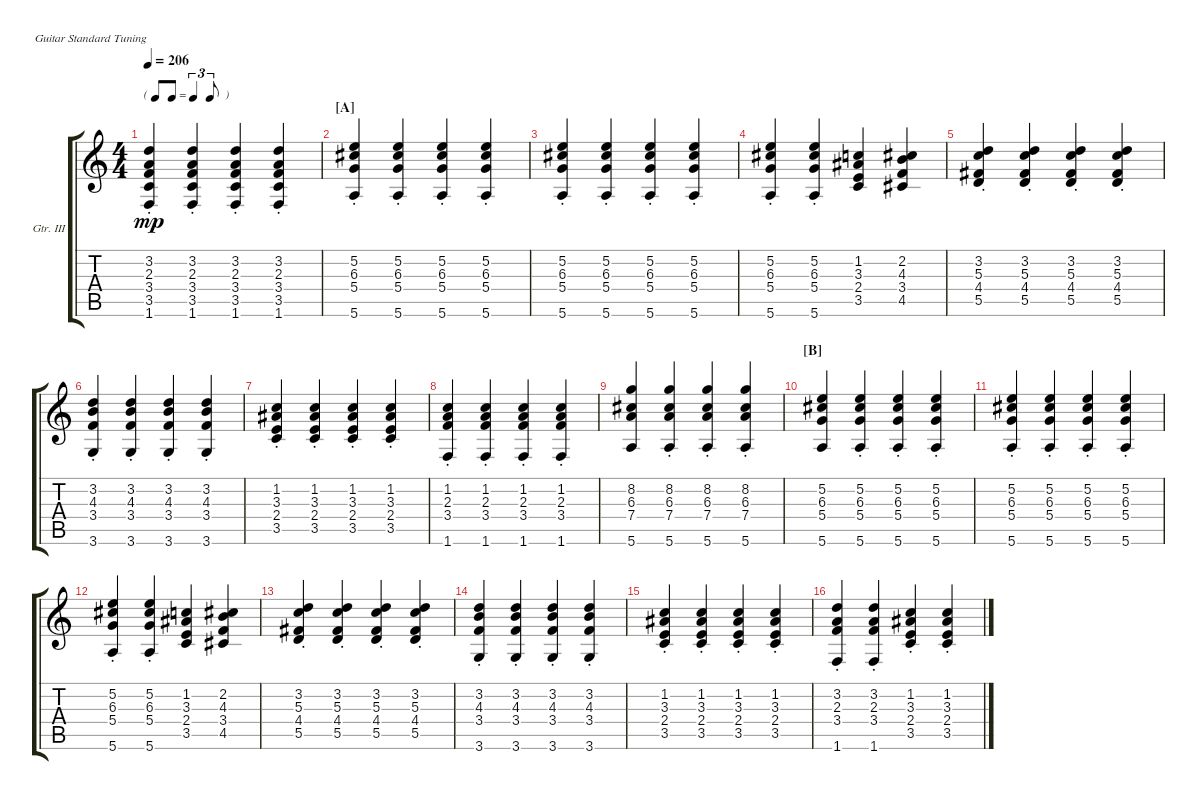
\defaultSystemsLayout 4
\bracketExtendMode groupsimilarinstruments
\firstSystemTrackNameOrientation horizontal
\otherSystemsTrackNameOrientation horizontal
\track ("Guitar III" "Gtr. III") {instrument acousticguitarsteel}
\staff {score tabs}
\tuning (E4 B3 G3 D3 A2 E2)
\ts (4 4)
\tf triplet8th
\tempo 206
\clef g2
\scale
0.25
\ks c
(1.6{st} 3.5{st} 3.4{st} 2.3{st} 3.2{st}).4{dy mp} (1.6{st} 3.5{st} 3.4{st} 2.3{st} 3.2{st}).4 (1.6{st} 3.5{st} 3.4{st} 2.3{st} 3.2{st}).4 (1.6{st} 3.5{st} 3.4{st} 2.3{st} 3.2{st}).4 |
\section ("A" "")
\scale
0.25 (5.6{st} 5.4{st} 6.3{st} 5.2{st}).4 (5.6{st} 5.4{st} 6.3{st} 5.2{st}).4 (5.6{st} 5.4{st} 6.3{st} 5.2{st}).4 (5.6{st} 5.4{st} 6.3{st} 5.2{st}).4 |
\scale
0.25 (5.6{st} 5.4{st} 6.3{st} 5.2{st}).4 (5.6{st} 5.4{st} 6.3{st} 5.2{st}).4 (5.6{st} 5.4{st} 6.3{st} 5.2{st}).4 (5.6{st} 5.4{st} 6.3{st} 5.2{st}).4 |
\scale
0.25 (5.6{st} 5.4{st} 6.3{st} 5.2{st}).4 (5.6{st} 5.4{st} 6.3{st} 5.2{st}).4 (3.5 2.4 3.3 1.2).4 (4.5 3.4 4.3 2.2).4 |
\scale
0.25 (5.5{st} 4.4{st} 5.3{st} 3.2{st}).4 (5.5{st} 4.4{st} 5.3{st} 3.2{st}).4 (5.5{st} 4.4{st} 5.3{st} 3.2{st}).4 (5.5{st} 4.4{st} 5.3{st} 3.2{st}).4 |
\scale
0.25 (3.2{st} 4.3{st} 3.4{st} 3.6{st}).4 (3.2{st} 4.3{st} 3.4{st} 3.6{st}).4 (3.2{st} 4.3{st} 3.4{st} 3.6{st}).4 (3.2{st} 4.3{st} 3.4{st} 3.6{st}).4 |
\scale
0.25 (3.5{st} 2.4{st} 3.3{st} 1.2{st}).4 (3.5{st} 2.4{st} 3.3{st} 1.2{st}).4 (3.5{st} 2.4{st} 3.3{st} 1.2{st}).4 (3.5{st} 2.4{st} 3.3{st} 1.2{st}).4 |
\scale
0.25 (1.6{st} 3.4{st} 2.3{st} 1.2{st}).4 (1.6{st} 3.4{st} 2.3{st} 1.2{st}).4 (1.6{st} 3.4{st} 2.3{st} 1.2{st}).4 (1.6{st} 3.4{st} 2.3{st} 1.2{st}).4 |
\scale
0.25 (5.6 7.4 6.3 8.2).4 (5.6{st} 7.4{st} 6.3{st} 8.2{st}).4 (5.6{st} 7.4{st} 6.3{st} 8.2{st}).4 (5.6{st} 7.4{st} 6.3{st} 8.2{st}).4 |
\section ("B" "")
\scale
0.25 (5.6 5.4 6.3 5.2).4 (5.6{st} 5.4{st} 6.3{st} 5.2{st}).4 (5.6{st} 5.4{st} 6.3{st} 5.2{st}).4 (5.6{st} 5.4{st} 6.3{st} 5.2{st}).4 |
\scale
0.25 (5.6{st} 5.4{st} 6.3{st} 5.2{st}).4 (5.6{st} 5.4{st} 6.3{st} 5.2{st}).4 (5.6{st} 5.4{st} 6.3{st} 5.2{st}).4 (5.6{st} 5.4{st} 6.3{st} 5.2{st}).4 |
\scale
0.25 (5.6{st} 5.4{st} 6.3{st} 5.2{st}).4 (5.6{st} 5.4{st} 6.3{st} 5.2{st}).4 (3.5 2.4 3.3 1.2).4 (4.5 3.4 4.3 2.2).4 |
\scale
0.25 (5.5{st} 4.4{st} 5.3{st} 3.2{st}).4 (5.5{st} 4.4{st} 5.3{st} 3.2{st}).4 (5.5{st} 4.4{st} 5.3{st} 3.2{st}).4 (5.5{st} 4.4{st} 5.3{st} 3.2{st}).4 |
\scale
0.25 (3.2{st} 4.3{st} 3.4{st} 3.6{st}).4 (3.2{st} 4.3{st} 3.4{st} 3.6{st}).4 (3.2{st} 4.3{st} 3.4{st} 3.6{st}).4 (3.2{st} 4.3{st} 3.4{st} 3.6{st}).4 |
\scale
0.25 (3.5{st} 2.4{st} 3.3{st} 1.2{st}).4 (3.5{st} 2.4{st} 3.3{st} 1.2{st}).4 (3.5{st} 2.4{st} 3.3{st} 1.2{st}).4 (3.5{st} 2.4{st} 3.3{st} 1.2{st}).4 |
\scale
0.25 (1.6{st} 3.4{st} 2.3{st} 3.2{st}).4 (1.6{st} 3.4{st} 2.3{st} 3.2{st}).4 (3.5{st} 2.4{st} 3.3{st} 1.2{st}).4 (3.5{st} 2.4{st} 3.3{st} 1.2{st}).4
